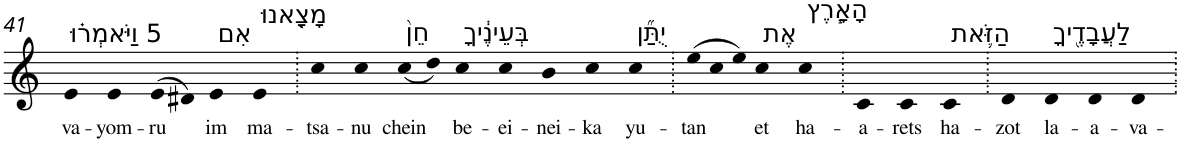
**kern	**text
*part1	*part1
*staff1	*staff1
*I"Piano	*
*I'Pno	*
!!LO:PB:g=z
*clefG2	*
*k[]	*
=41	=41
!LO:TX:a:t=5 וַיֹּאמְר֗וּ	!
!	!LO:LY:b
4e	va-
!	!LO:LY:b
4e	-yom-
!	!LO:LY:b
(>8e	-ru
8d#X)	.
!LO:TX:a:t=אִם	!
!	!LO:LY:b
4e	im
!LO:TX:a:t=מָצָ֤אנוּ	!
!	!LO:LY:b
4e	ma-
=42.	=42.
!	!LO:LY:b
4cc	-tsa-
!	!LO:LY:b
4cc	-nu
!LO:TX:a:t=חֵן֙	!
!	!LO:LY:b
(<8cc	chein
8dd)	.
!LO:TX:a:t=בְּעֵינֶ֔יךָ	!
!	!LO:LY:b
4cc	be-
!	!LO:LY:b
4cc	-ei-
!	!LO:LY:b
4b	-nei-
!	!LO:LY:b
4cc	-ka
!LO:TX:a:t=יֻתַּ֞ן	!
!	!LO:LY:b
4cc	yu-
=43.	=43.
*Xtuplet	*
!	!LO:LY:b
(>12ee	-tan
12cc	.
12ee)	.
!LO:TX:a:t=אֶת	!
!	!LO:LY:b
4cc	et
!LO:TX:a:t=הָאָ֧רֶץ	!
!	!LO:LY:b
4cc	ha-
=44.	=44.
!	!LO:LY:b
4c	-a-
!	!LO:LY:b
4c	-rets
!LO:TX:a:t=הַזֹּ֛את	!
!	!LO:LY:b
4c	ha-
=45.	=45.
!	!LO:LY:b
4d	-zot
!LO:TX:a:t=לַעֲבָדֶ֖יךָ	!
!	!LO:LY:b
4d	la-
!	!LO:LY:b
4d	-a-
!	!LO:LY:b
4d	-va-
=.	=.
*-	*-
